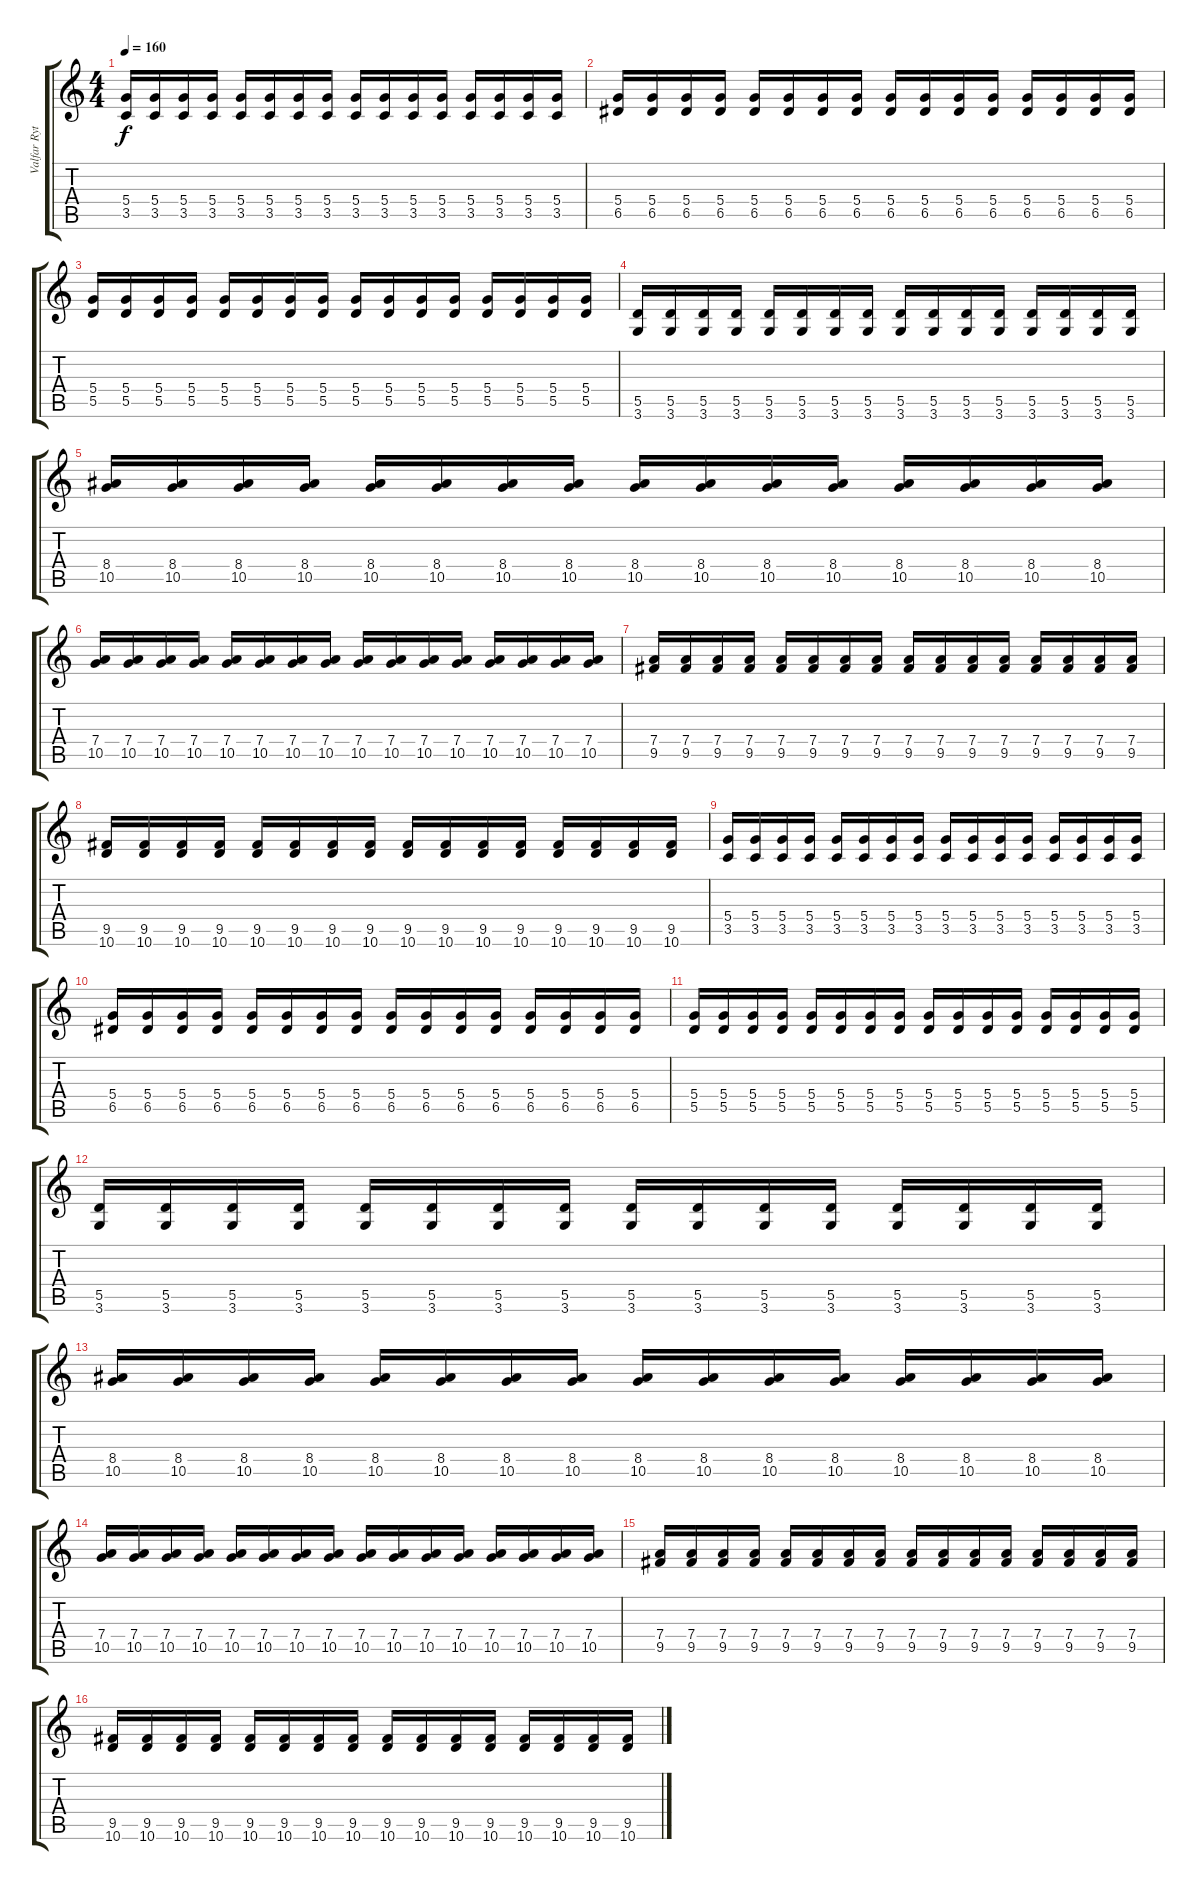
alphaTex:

\track ("Valfar Rytme gitar" "Valfar Ryt") {instrument overdrivenguitar}
\staff {score tabs}
\tuning (E4 B3 G3 D3 A2 E2) {hide}
\ts (4 4)
\tempo 160
\clef g2
\ks c
(5.4 3.5).16{dy f} (5.4 3.5).16 (5.4 3.5).16 (5.4 3.5).16 (5.4 3.5).16 (5.4 3.5).16 (5.4 3.5).16 (5.4 3.5).16 (5.4 3.5).16 (5.4 3.5).16 (5.4 3.5).16 (5.4 3.5).16 (5.4 3.5).16 (5.4 3.5).16 (5.4 3.5).16 (5.4 3.5).16 |
(5.4 6.5).16 (5.4 6.5).16 (5.4 6.5).16 (5.4 6.5).16 (5.4 6.5).16 (5.4 6.5).16 (5.4 6.5).16 (5.4 6.5).16 (5.4 6.5).16 (5.4 6.5).16 (5.4 6.5).16 (5.4 6.5).16 (5.4 6.5).16 (5.4 6.5).16 (5.4 6.5).16 (5.4 6.5).16 |
(5.4 5.5).16 (5.4 5.5).16 (5.4 5.5).16 (5.4 5.5).16 (5.4 5.5).16 (5.4 5.5).16 (5.4 5.5).16 (5.4 5.5).16 (5.4 5.5).16 (5.4 5.5).16 (5.4 5.5).16 (5.4 5.5).16 (5.4 5.5).16 (5.4 5.5).16 (5.4 5.5).16 (5.4 5.5).16 |
(5.5 3.6).16 (5.5 3.6).16 (5.5 3.6).16 (5.5 3.6).16 (5.5 3.6).16 (5.5 3.6).16 (5.5 3.6).16 (5.5 3.6).16 (5.5 3.6).16 (5.5 3.6).16 (5.5 3.6).16 (5.5 3.6).16 (5.5 3.6).16 (5.5 3.6).16 (5.5 3.6).16 (5.5 3.6).16 |
(8.4 10.5).16 (8.4 10.5).16 (8.4 10.5).16 (8.4 10.5).16 (8.4 10.5).16 (8.4 10.5).16 (8.4 10.5).16 (8.4 10.5).16 (8.4 10.5).16 (8.4 10.5).16 (8.4 10.5).16 (8.4 10.5).16 (8.4 10.5).16 (8.4 10.5).16 (8.4 10.5).16 (8.4 10.5).16 |
(7.4 10.5).16 (7.4 10.5).16 (7.4 10.5).16 (7.4 10.5).16 (7.4 10.5).16 (7.4 10.5).16 (7.4 10.5).16 (7.4 10.5).16 (7.4 10.5).16 (7.4 10.5).16 (7.4 10.5).16 (7.4 10.5).16 (7.4 10.5).16 (7.4 10.5).16 (7.4 10.5).16 (7.4 10.5).16 |
(7.4 9.5).16 (7.4 9.5).16 (7.4 9.5).16 (7.4 9.5).16 (7.4 9.5).16 (7.4 9.5).16 (7.4 9.5).16 (7.4 9.5).16 (7.4 9.5).16 (7.4 9.5).16 (7.4 9.5).16 (7.4 9.5).16 (7.4 9.5).16 (7.4 9.5).16 (7.4 9.5).16 (7.4 9.5).16 |
(9.5 10.6).16 (9.5 10.6).16 (9.5 10.6).16 (9.5 10.6).16 (9.5 10.6).16 (9.5 10.6).16 (9.5 10.6).16 (9.5 10.6).16 (9.5 10.6).16 (9.5 10.6).16 (9.5 10.6).16 (9.5 10.6).16 (9.5 10.6).16 (9.5 10.6).16 (9.5 10.6).16 (9.5 10.6).16 |
(5.4 3.5).16 (5.4 3.5).16 (5.4 3.5).16 (5.4 3.5).16 (5.4 3.5).16 (5.4 3.5).16 (5.4 3.5).16 (5.4 3.5).16 (5.4 3.5).16 (5.4 3.5).16 (5.4 3.5).16 (5.4 3.5).16 (5.4 3.5).16 (5.4 3.5).16 (5.4 3.5).16 (5.4 3.5).16 |
(5.4 6.5).16 (5.4 6.5).16 (5.4 6.5).16 (5.4 6.5).16 (5.4 6.5).16 (5.4 6.5).16 (5.4 6.5).16 (5.4 6.5).16 (5.4 6.5).16 (5.4 6.5).16 (5.4 6.5).16 (5.4 6.5).16 (5.4 6.5).16 (5.4 6.5).16 (5.4 6.5).16 (5.4 6.5).16 |
(5.4 5.5).16 (5.4 5.5).16 (5.4 5.5).16 (5.4 5.5).16 (5.4 5.5).16 (5.4 5.5).16 (5.4 5.5).16 (5.4 5.5).16 (5.4 5.5).16 (5.4 5.5).16 (5.4 5.5).16 (5.4 5.5).16 (5.4 5.5).16 (5.4 5.5).16 (5.4 5.5).16 (5.4 5.5).16 |
(5.5 3.6).16 (5.5 3.6).16 (5.5 3.6).16 (5.5 3.6).16 (5.5 3.6).16 (5.5 3.6).16 (5.5 3.6).16 (5.5 3.6).16 (5.5 3.6).16 (5.5 3.6).16 (5.5 3.6).16 (5.5 3.6).16 (5.5 3.6).16 (5.5 3.6).16 (5.5 3.6).16 (5.5 3.6).16 |
(8.4 10.5).16 (8.4 10.5).16 (8.4 10.5).16 (8.4 10.5).16 (8.4 10.5).16 (8.4 10.5).16 (8.4 10.5).16 (8.4 10.5).16 (8.4 10.5).16 (8.4 10.5).16 (8.4 10.5).16 (8.4 10.5).16 (8.4 10.5).16 (8.4 10.5).16 (8.4 10.5).16 (8.4 10.5).16 |
(7.4 10.5).16 (7.4 10.5).16 (7.4 10.5).16 (7.4 10.5).16 (7.4 10.5).16 (7.4 10.5).16 (7.4 10.5).16 (7.4 10.5).16 (7.4 10.5).16 (7.4 10.5).16 (7.4 10.5).16 (7.4 10.5).16 (7.4 10.5).16 (7.4 10.5).16 (7.4 10.5).16 (7.4 10.5).16 |
(7.4 9.5).16 (7.4 9.5).16 (7.4 9.5).16 (7.4 9.5).16 (7.4 9.5).16 (7.4 9.5).16 (7.4 9.5).16 (7.4 9.5).16 (7.4 9.5).16 (7.4 9.5).16 (7.4 9.5).16 (7.4 9.5).16 (7.4 9.5).16 (7.4 9.5).16 (7.4 9.5).16 (7.4 9.5).16 |
(9.5 10.6).16 (9.5 10.6).16 (9.5 10.6).16 (9.5 10.6).16 (9.5 10.6).16 (9.5 10.6).16 (9.5 10.6).16 (9.5 10.6).16 (9.5 10.6).16 (9.5 10.6).16 (9.5 10.6).16 (9.5 10.6).16 (9.5 10.6).16 (9.5 10.6).16 (9.5 10.6).16 (9.5 10.6).16
